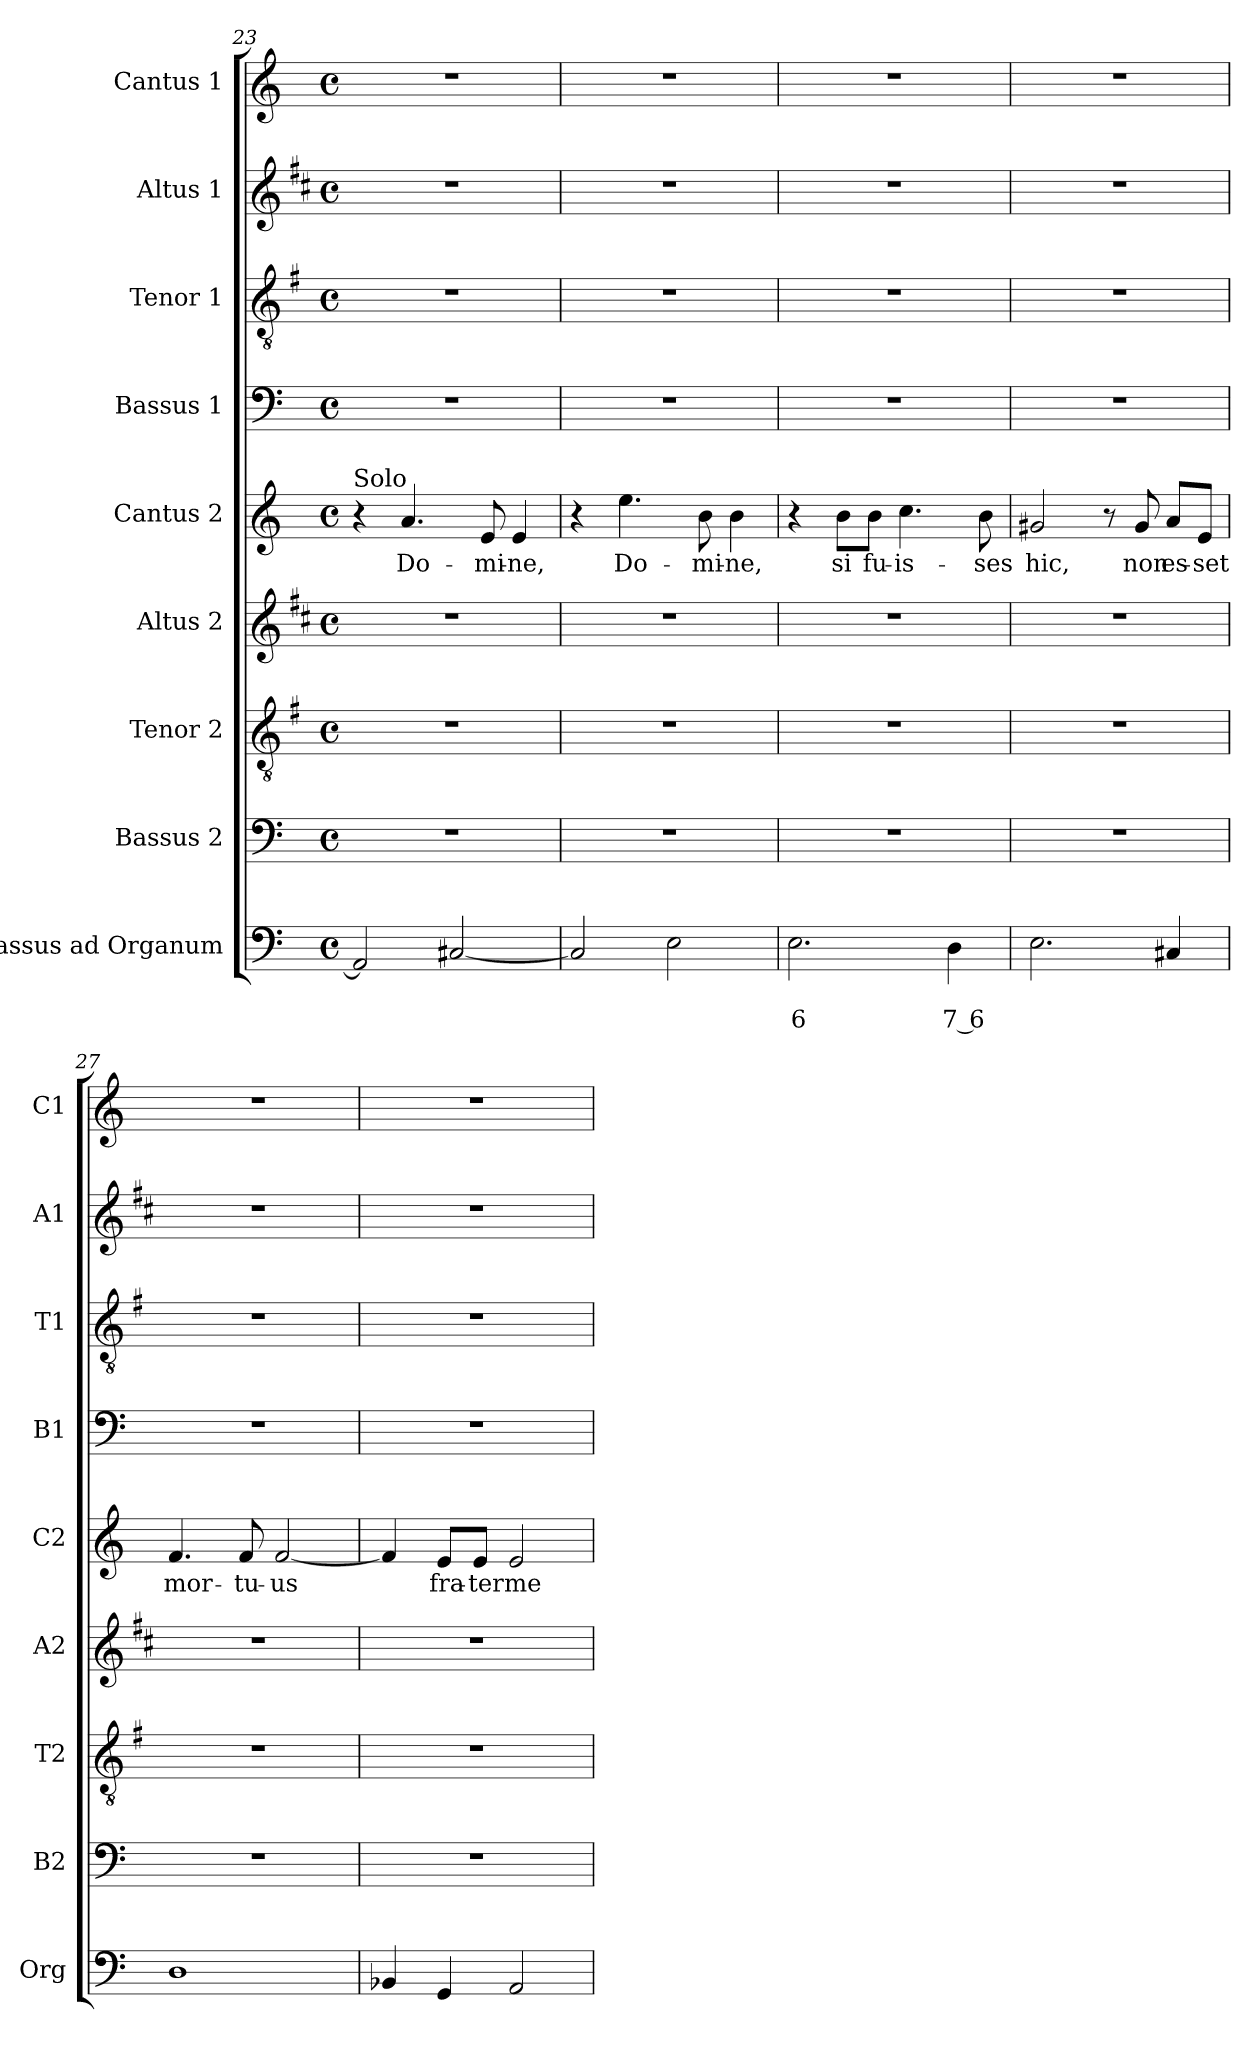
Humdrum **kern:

**kern	**text	**text	**kern	**kern	**kern	**kern	**text	**kern	**kern	**kern	**kern
*part9	*part9	*part9	*part8	*part7	*part6	*part5	*part5	*part4	*part3	*part2	*part1
*staff9	*staff9	*staff9	*staff8	*staff7	*staff6	*staff5	*staff5	*staff4	*staff3	*staff2	*staff1
*I"Bassus ad Organum	*	*	*I"Bassus 2	*I"Tenor 2	*I"Altus 2	*I"Cantus 2	*	*I"Bassus 1	*I"Tenor 1	*I"Altus 1	*I"Cantus 1
*I'Org	*	*	*I'B2	*I'T2	*I'A2	*I'C2	*	*I'B1	*I'T1	*I'A1	*I'C1
*clefF4	*	*	*clefF4	*clefGv2	*clefG2	*clefG2	*	*clefF4	*clefGv2	*clefG2	*clefG2
*	*	*	*	*ITrd4c7	*ITrd1c2	*	*	*	*ITrd4c7	*ITrd1c2	*
*k[]	*	*	*k[]	*k[]	*k[]	*k[]	*	*k[]	*k[]	*k[]	*k[]
*C:	*	*	*C:	*C:	*C:	*C:	*	*C:	*C:	*C:	*C:
*M4/4	*	*	*M4/4	*M4/4	*M4/4	*M4/4	*	*M4/4	*M4/4	*M4/4	*M4/4
*met(c)	*	*	*met(c)	*met(c)	*met(c)	*met(c)	*	*met(c)	*met(c)	*met(c)	*met(c)
=23	=23	=23	=23	=23	=23	=23	=23	=23	=23	=23	=23
!	!	!	!	!	!	!LO:TX:a:t=Solo	!	!	!	!	!
2AA/]	.	.	1r	1r	1r	4r	.	1r	1r	1r	1r
!	!	!	!	!	!	!	!LO:LY:b	!	!	!	!
.	.	.	.	.	.	4.a/	Do-	.	.	.	.
[2C#X/	.	.	.	.	.	.	.	.	.	.	.
!	!	!	!	!	!	!	!LO:LY:b	!	!	!	!
.	.	.	.	.	.	8e/	-mi-	.	.	.	.
!	!	!	!	!	!	!	!LO:LY:b	!	!	!	!
.	.	.	.	.	.	4e/	-ne,	.	.	.	.
=24	=24	=24	=24	=24	=24	=24	=24	=24	=24	=24	=24
2C#/]	.	.	1r	1r	1r	4r	.	1r	1r	1r	1r
!	!	!	!	!	!	!	!LO:LY:b	!	!	!	!
.	.	.	.	.	.	4.ee\	Do-	.	.	.	.
2E\	.	.	.	.	.	.	.	.	.	.	.
!	!	!	!	!	!	!	!LO:LY:b	!	!	!	!
.	.	.	.	.	.	8b\	-mi-	.	.	.	.
!	!	!	!	!	!	!	!LO:LY:b	!	!	!	!
.	.	.	.	.	.	4b\	-ne,	.	.	.	.
=25	=25	=25	=25	=25	=25	=25	=25	=25	=25	=25	=25
!	!	!LO:LY:b	!	!	!	!	!	!	!	!	!
2.E\	.	6	1r	1r	1r	4r	.	1r	1r	1r	1r
!	!	!	!	!	!	!	!LO:LY:b	!	!	!	!
.	.	.	.	.	.	8b\L	si	.	.	.	.
!	!	!	!	!	!	!	!LO:LY:b	!	!	!	!
.	.	.	.	.	.	8b\J	fu-	.	.	.	.
!	!	!	!	!	!	!	!LO:LY:b	!	!	!	!
.	.	.	.	.	.	4.cc\	-is-	.	.	.	.
!	!	!LO:LY:b	!	!	!	!	!	!	!	!	!
4D\	.	7 6	.	.	.	.	.	.	.	.	.
!	!	!	!	!	!	!	!LO:LY:b	!	!	!	!
.	.	.	.	.	.	8b\	-ses	.	.	.	.
=26	=26	=26	=26	=26	=26	=26	=26	=26	=26	=26	=26
!	!	!	!	!	!	!	!LO:LY:b	!	!	!	!
2.E\	.	.	1r	1r	1r	2g#X/	hic,	1r	1r	1r	1r
.	.	.	.	.	.	8r	.	.	.	.	.
!	!	!	!	!	!	!	!LO:LY:b	!	!	!	!
.	.	.	.	.	.	8g#/	non	.	.	.	.
!	!	!	!	!	!	!	!LO:LY:b	!	!	!	!
4C#X/	.	.	.	.	.	8a/L	es-	.	.	.	.
!	!	!	!	!	!	!	!LO:LY:b	!	!	!	!
.	.	.	.	.	.	8e/J	-set	.	.	.	.
=27	=27	=27	=27	=27	=27	=27	=27	=27	=27	=27	=27
!	!	!	!	!	!	!	!LO:LY:b	!	!	!	!
1D	.	.	1r	1r	1r	4.f/	mor-	1r	1r	1r	1r
!	!	!	!	!	!	!	!LO:LY:b	!	!	!	!
.	.	.	.	.	.	8f/	-tu-	.	.	.	.
!	!	!	!	!	!	!	!LO:LY:b	!	!	!	!
.	.	.	.	.	.	[2f/	-us	.	.	.	.
=28	=28	=28	=28	=28	=28	=28	=28	=28	=28	=28	=28
4BB-X/	.	.	1r	1r	1r	4f/]	.	1r	1r	1r	1r
!	!	!	!	!	!	!	!LO:LY:b	!	!	!	!
4GG/	.	.	.	.	.	8e/L	fra-	.	.	.	.
!	!	!	!	!	!	!	!LO:LY:b	!	!	!	!
.	.	.	.	.	.	8e/J	-ter	.	.	.	.
!	!	!	!	!	!	!	!LO:LY:b	!	!	!	!
2AA/	.	.	.	.	.	2e/	me-	.	.	.	.
=	=	=	=	=	=	=	=	=	=	=	=
*-	*-	*-	*-	*-	*-	*-	*-	*-	*-	*-	*-
